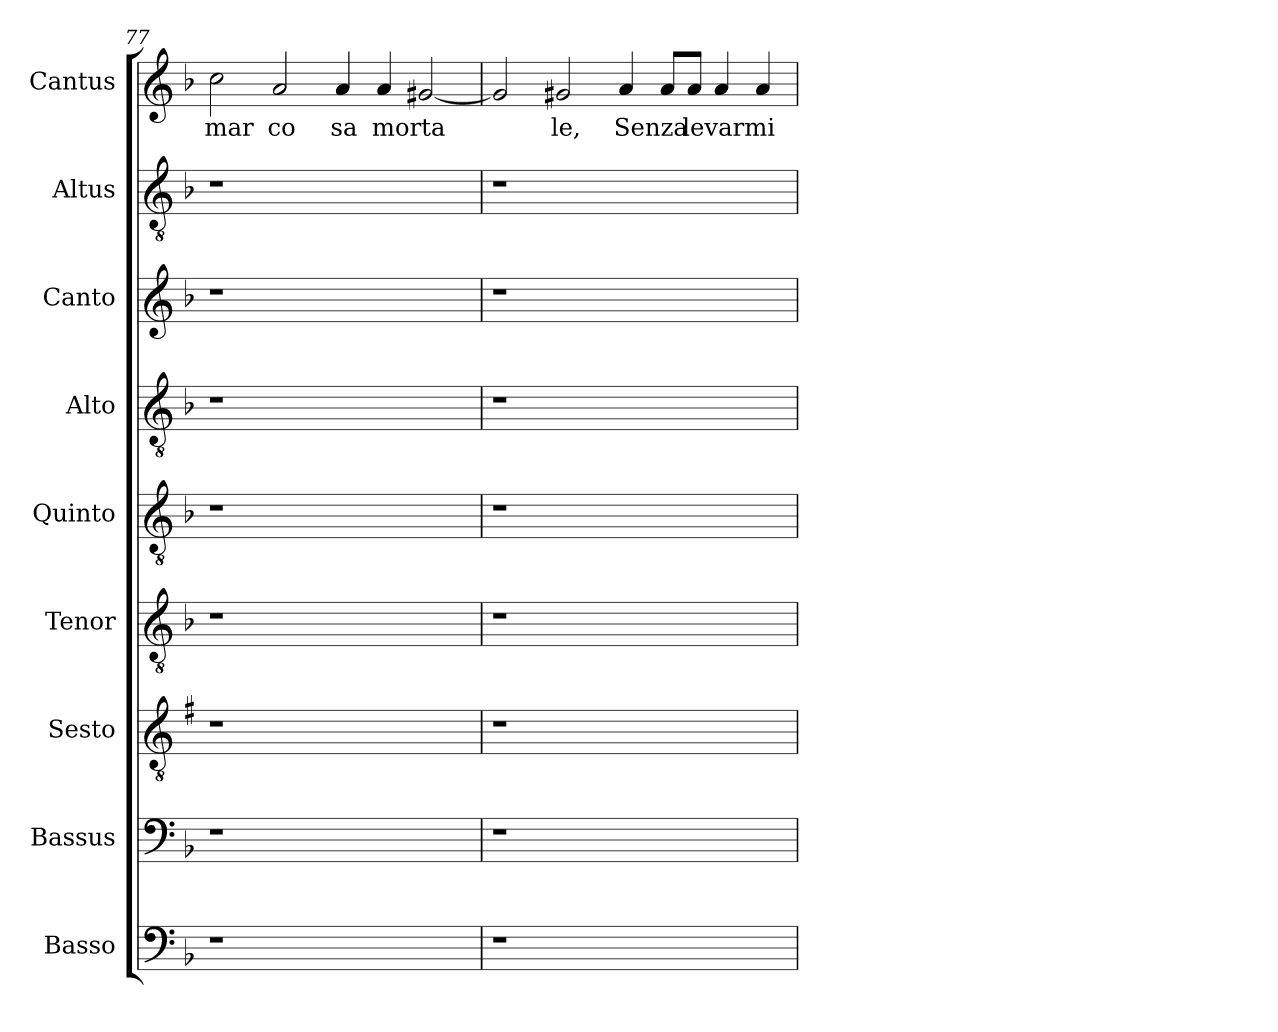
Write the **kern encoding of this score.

**kern	**kern	**kern	**kern	**kern	**kern	**kern	**kern	**kern	**text
*part9	*part8	*part7	*part6	*part5	*part4	*part3	*part2	*part1	*part1
*staff9	*staff8	*staff7	*staff6	*staff5	*staff4	*staff3	*staff2	*staff1	*staff1
*I"Basso	*I"Bassus	*I"Sesto	*I"Tenor	*I"Quinto	*I"Alto	*I"Canto	*I"Altus	*I"Cantus	*
*	*	*I'Sesto	*I'Tenor	*I'Quinto	*I'Alto	*I'Canto	*I'Altus	*I'Cantus	*
*clefF4	*clefF4	*clefGv2	*clefGv2	*clefGv2	*clefGv2	*clefG2	*clefGv2	*clefG2	*
*k[b-]	*k[b-]	*k[f#]	*k[b-]	*k[b-]	*k[b-]	*k[b-]	*k[b-]	*k[b-]	*
*F:	*F:	*G:	*F:	*F:	*F:	*F:	*F:	*F:	*
=77	=77	=77	=77	=77	=77	=77	=77	=77	=77
!	!	!	!	!	!	!	!	!	!LO:LY:b
1r	1r	1r	1r	1r	1r	1r	1r	2cc\	mar
!	!	!	!	!	!	!	!	!	!LO:LY:b
.	.	.	.	.	.	.	.	2a/	co
!	!	!	!	!	!	!	!	!	!LO:LY:b
1ryy	1ryy	1ryy	1ryy	1ryy	1ryy	1ryy	1ryy	4a/	sa
!	!	!	!	!	!	!	!	!	!LO:LY:b
.	.	.	.	.	.	.	.	4a/	morta
.	.	.	.	.	.	.	.	[<2g#X/	.
=78	=78	=78	=78	=78	=78	=78	=78	=78	=78
1r	1r	1r	1r	1r	1r	1r	1r	2g#/]	.
!	!	!	!	!	!	!	!	!	!LO:LY:b
.	.	.	.	.	.	.	.	2g#X/	le,
!	!	!	!	!	!	!	!	!	!LO:LY:b
1ryy	1ryy	1ryy	1ryy	1ryy	1ryy	1ryy	1ryy	4a/	Senza
.	.	.	.	.	.	.	.	8a/L	.
!	!	!	!	!	!	!	!	!	!LO:LY:b
.	.	.	.	.	.	.	.	8a/J	levarmi
.	.	.	.	.	.	.	.	4a/	.
.	.	.	.	.	.	.	.	4a/	.
=	=	=	=	=	=	=	=	=	=
*-	*-	*-	*-	*-	*-	*-	*-	*-	*-
